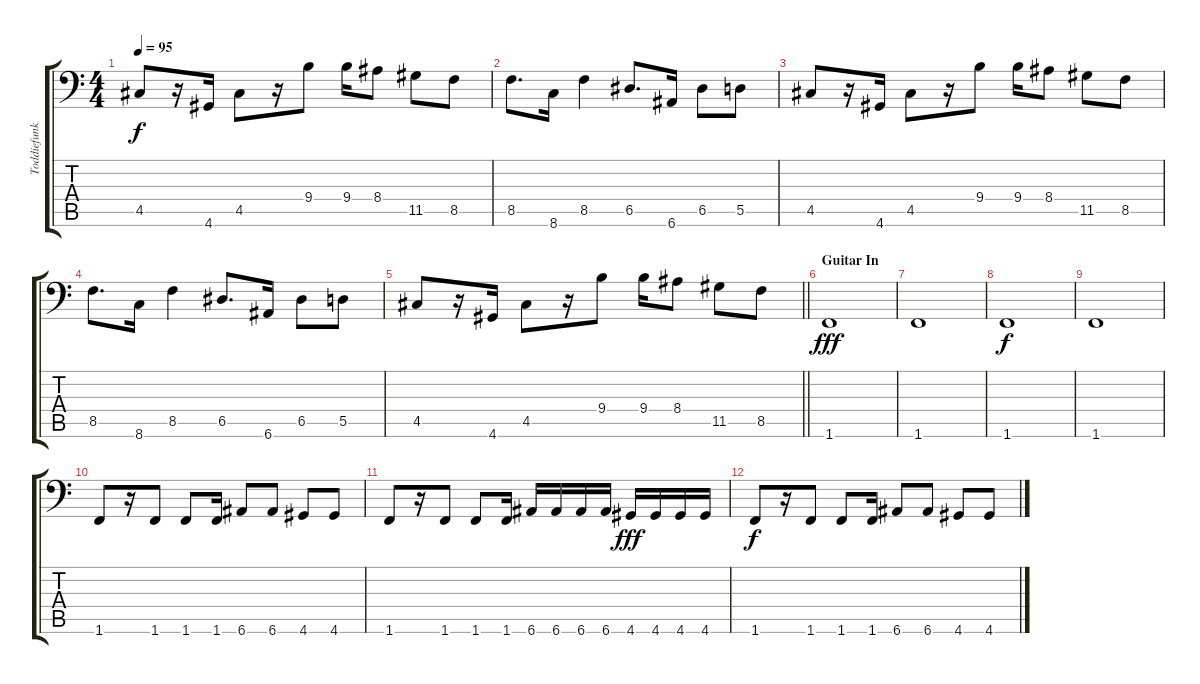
\track ("Toddiefunk" "Toddiefunk") {instrument electricbassfinger bank 255}
\staff {score tabs}
\tuning (E3 B2 G2 D2 A1 E1) {hide}
\ts (4 4)
\tempo 95
\clef f4
\ks c
4.5.8{dy f} r.16 4.6.16 4.5.8 r.16 9.4.8 9.4.16 8.4.8 11.5.8 8.5.8 |
8.5.8{d} 8.6.16 8.5.4 6.5.8{d} 6.6.16 6.5.8 5.5.8 |
4.5.8 r.16 4.6.16 4.5.8 r.16 9.4.8 9.4.16 8.4.8 11.5.8 8.5.8 |
8.5.8{d} 8.6.16 8.5.4 6.5.8{d} 6.6.16 6.5.8 5.5.8 |
\barLineRight lightlight
4.5.8 r.16 4.6.16 4.5.8 r.16 9.4.8 9.4.16 8.4.8 11.5.8 8.5.8 |
\section ("" "Guitar In")
1.6.1{dy fff} |
1.6.1 |
1.6.1{dy f} |
1.6.1 |
1.6.8 r.16 1.6.8 1.6.8 1.6.16 6.6.8 6.6.8 4.6.8 4.6.8 |
1.6.8 r.16 1.6.8 1.6.8 1.6.16 6.6.16 6.6.16 6.6.16 6.6.16 4.6.16{dy fff} 4.6.16 4.6.16 4.6.16 |
1.6.8{dy f} r.16 1.6.8 1.6.8 1.6.16 6.6.8 6.6.8 4.6.8 4.6.8
